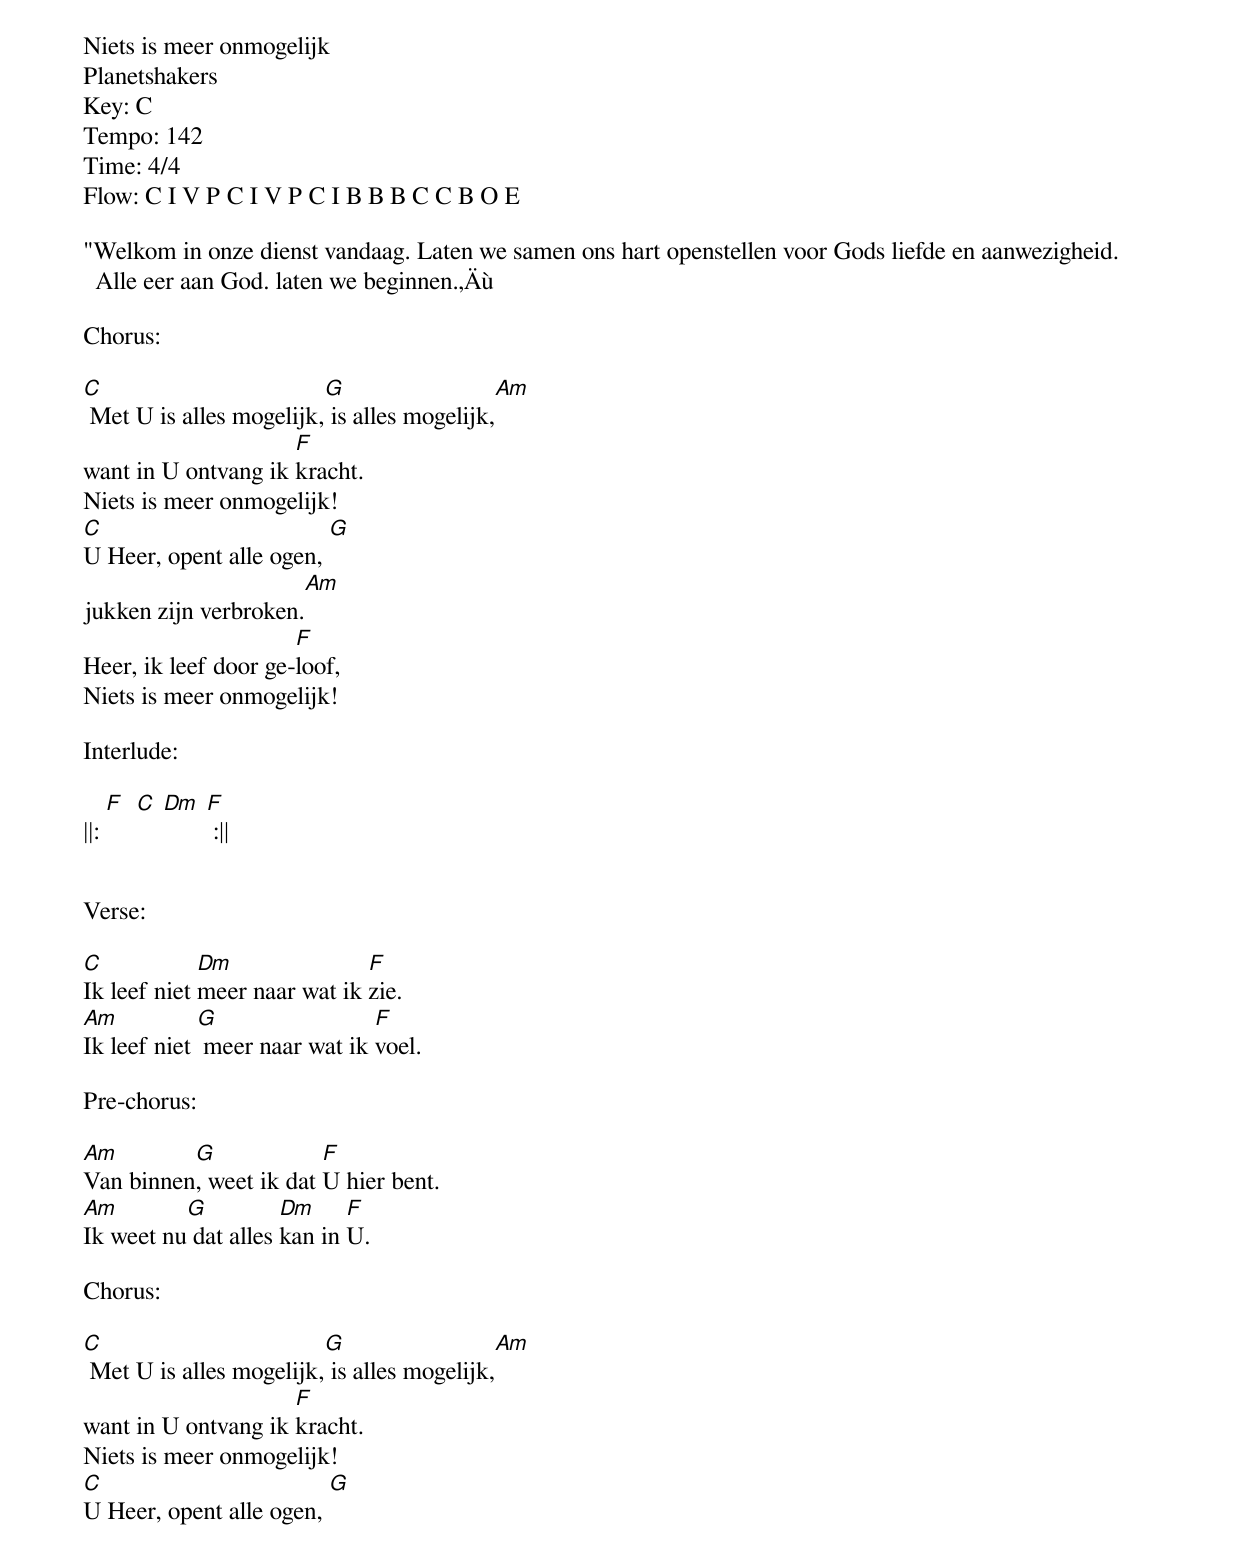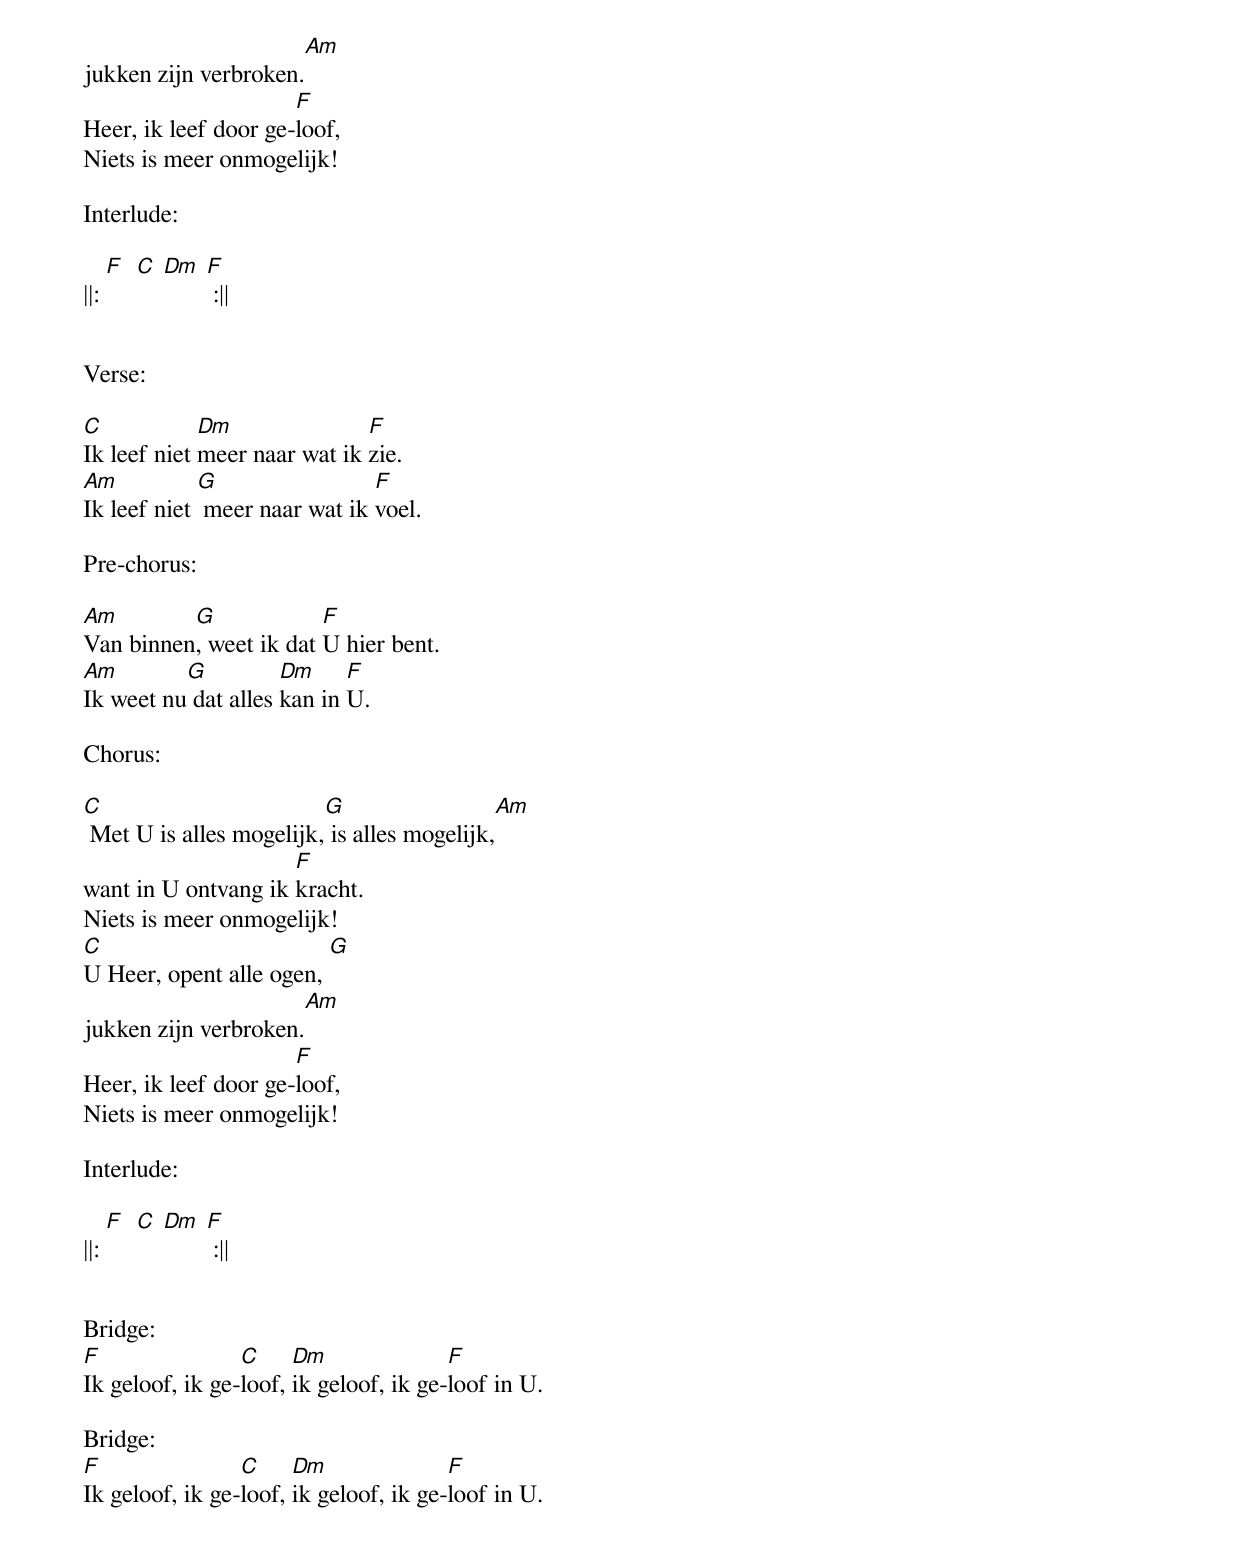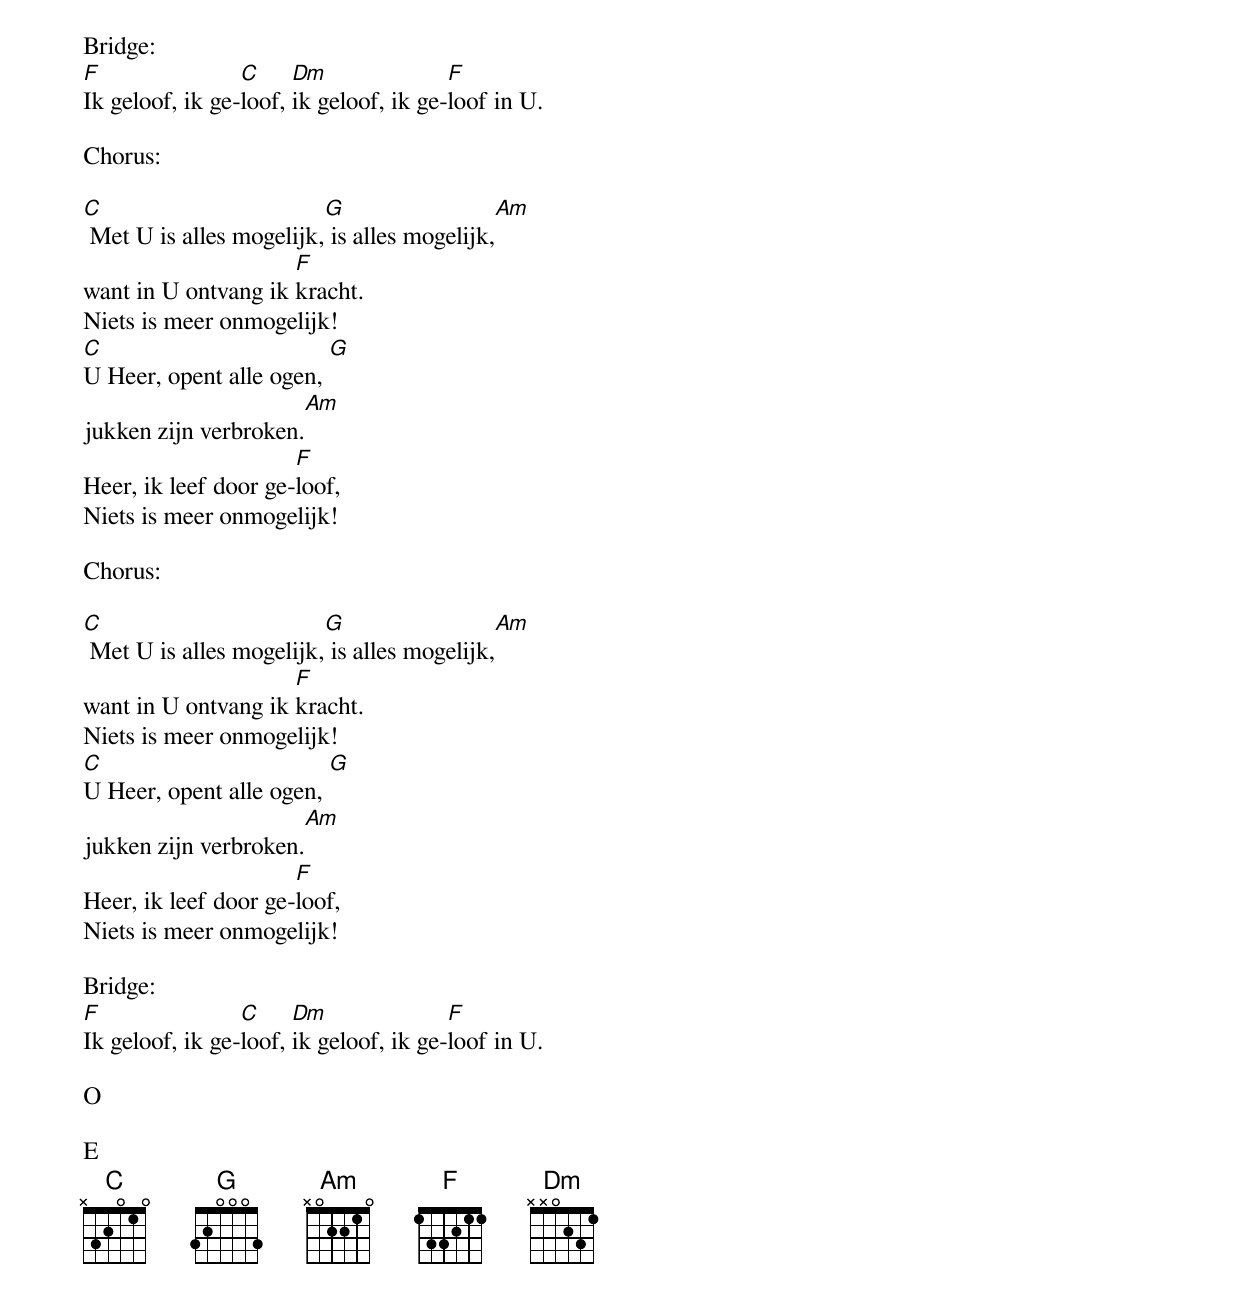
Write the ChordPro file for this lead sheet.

Niets is meer onmogelijk
Planetshakers
Key: C
Tempo: 142
Time: 4/4
Flow: C I V P C I V P C I B B B C C B O E

"Welkom in onze dienst vandaag. Laten we samen ons hart openstellen voor Gods liefde en aanwezigheid. Alle eer aan God. laten we beginnen.‚Äù

Chorus:

[C] Met U is alles mogelijk,[G] is alles mogelijk,[Am]
want in U ontvang ik [F]kracht.
Niets is meer onmogelijk!
[C]U Heer, opent alle ogen, [G]
jukken zijn verbroken.[Am]
Heer, ik leef door ge-[F]loof,
Niets is meer onmogelijk!

Interlude:

||: [F]  [C] [Dm] [F] :||


Verse:

[C]Ik leef niet [Dm]meer naar wat ik [F]zie.
[Am]Ik leef niet [G] meer naar wat ik [F]voel.

Pre-chorus:

[Am]Van binnen[G], weet ik dat [F]U hier bent.
[Am]Ik weet nu[G] dat alles [Dm]kan in [F]U.

Chorus:

[C] Met U is alles mogelijk,[G] is alles mogelijk,[Am]
want in U ontvang ik [F]kracht.
Niets is meer onmogelijk!
[C]U Heer, opent alle ogen, [G]
jukken zijn verbroken.[Am]
Heer, ik leef door ge-[F]loof,
Niets is meer onmogelijk!

Interlude:

||: [F]  [C] [Dm] [F] :||


Verse:

[C]Ik leef niet [Dm]meer naar wat ik [F]zie.
[Am]Ik leef niet [G] meer naar wat ik [F]voel.

Pre-chorus:

[Am]Van binnen[G], weet ik dat [F]U hier bent.
[Am]Ik weet nu[G] dat alles [Dm]kan in [F]U.

Chorus:

[C] Met U is alles mogelijk,[G] is alles mogelijk,[Am]
want in U ontvang ik [F]kracht.
Niets is meer onmogelijk!
[C]U Heer, opent alle ogen, [G]
jukken zijn verbroken.[Am]
Heer, ik leef door ge-[F]loof,
Niets is meer onmogelijk!

Interlude:

||: [F]  [C] [Dm] [F] :||


Bridge:
[F]Ik geloof, ik ge-[C]loof, [Dm]ik geloof, ik ge-[F]loof in U.

Bridge:
[F]Ik geloof, ik ge-[C]loof, [Dm]ik geloof, ik ge-[F]loof in U.

Bridge:
[F]Ik geloof, ik ge-[C]loof, [Dm]ik geloof, ik ge-[F]loof in U.

Chorus:

[C] Met U is alles mogelijk,[G] is alles mogelijk,[Am]
want in U ontvang ik [F]kracht.
Niets is meer onmogelijk!
[C]U Heer, opent alle ogen, [G]
jukken zijn verbroken.[Am]
Heer, ik leef door ge-[F]loof,
Niets is meer onmogelijk!

Chorus:

[C] Met U is alles mogelijk,[G] is alles mogelijk,[Am]
want in U ontvang ik [F]kracht.
Niets is meer onmogelijk!
[C]U Heer, opent alle ogen, [G]
jukken zijn verbroken.[Am]
Heer, ik leef door ge-[F]loof,
Niets is meer onmogelijk!

Bridge:
[F]Ik geloof, ik ge-[C]loof, [Dm]ik geloof, ik ge-[F]loof in U.

O

E
